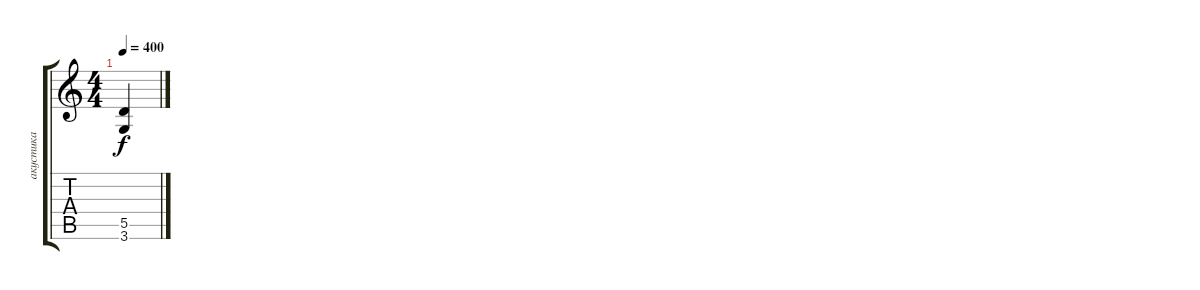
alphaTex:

\track ("акустика" "акустика") {instrument acousticguitarsteel}
\staff {score tabs}
\tuning (E4 B3 G3 D3 A2 E2) {hide}
\ts (4 4)
\tempo 400
\clef g2
\ks c
(5.5 3.6).4{dy f}
